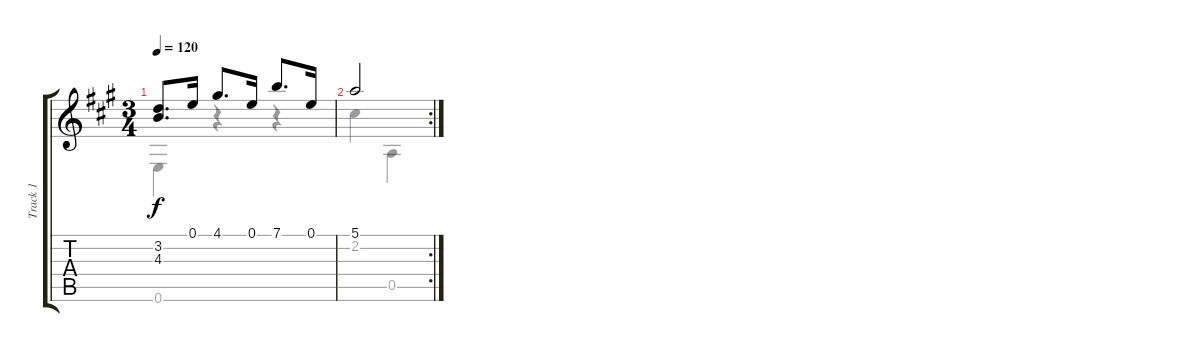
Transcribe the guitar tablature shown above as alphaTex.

\track ("Track 1" "Track 1") {instrument acousticguitarsteel}
\staff {score tabs}
\tuning (E4 B3 G3 D3 A2 E2) {hide}
\voice
\ts (3 4)
\tempo 120
\clef g2
\ks a
(3.2 4.3).8{d dy f} 0.1.16 4.1.8{d} 0.1.16 7.1.8{d} 0.1.16 |
\rc 2
5.1.2
\voice
\clef g2
\ottava regular
\simile none
\ks a
0.6.4{dy f} r.4 r.4 |
2.2.4 0.5.4
